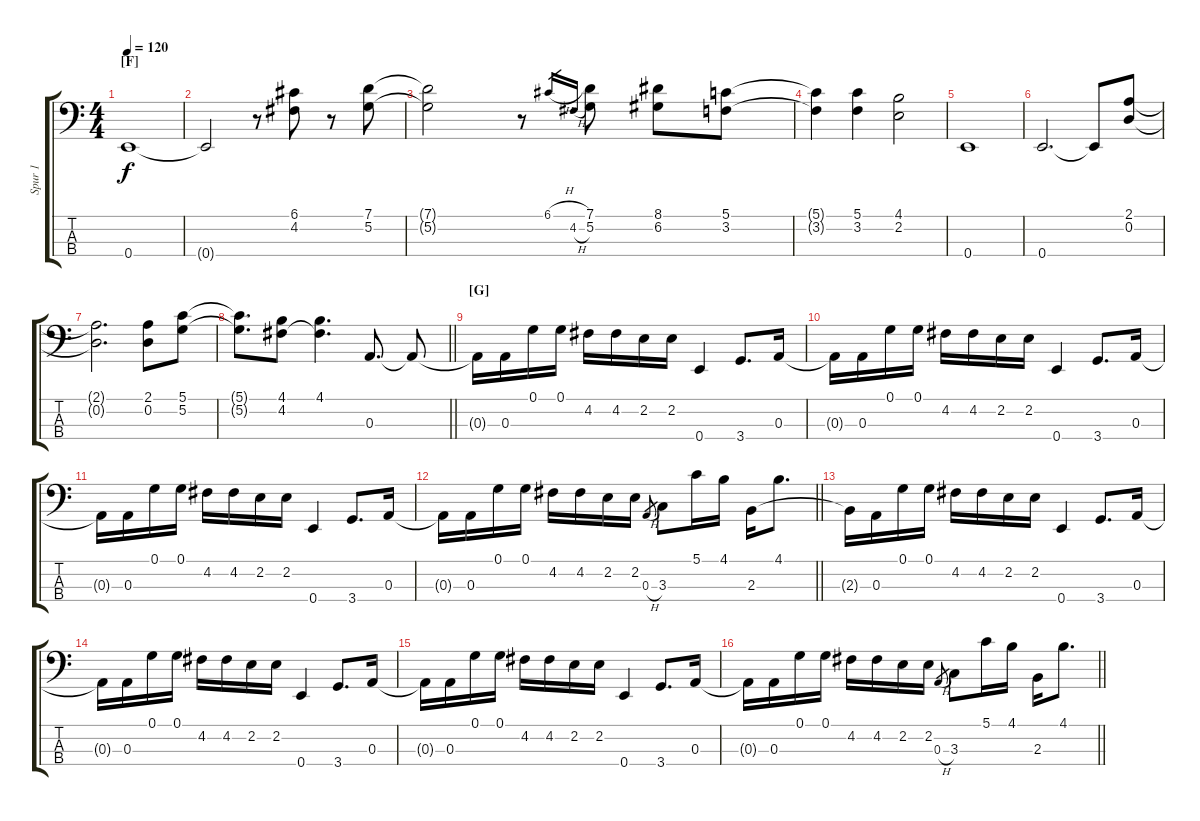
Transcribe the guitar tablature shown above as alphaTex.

\track ("Spur 1" "Spur 1") {instrument electricbassfinger}
\staff {score tabs}
\tuning (G2 D2 A1 E1) {hide}
\ts (4 4)
\section ("" "[F]")
\tempo 120
\clef f4
\ks c
0.4{t}.1{dy f} |
0.4{t}.2 r.8 (6.1 4.2).8 r.8 (7.1 5.2).8 |
(7.1{t} 5.2{t}).2 r.8 6.1{h}.16{gr} 4.2{h}.16{gr} (7.1 5.2).8 (8.1 6.2).8 (5.1 3.2).8 |
(5.1{t} 3.2{t}).4 (5.1 3.2).4 (4.1 2.2).2 |
0.4.1 |
0.4.2{d} 0.4{t}.8 (2.1 0.2).8 |
(2.1{t} 0.2{t}).2{d} (2.1 0.2).8 (5.1 5.2).8 |
\barLineRight lightlight
(5.1{t} 5.2{t}).8{d} (4.1 4.2).8 (4.1 4.2{t}).4{d} 0.3.8{d} 0.3{t}.8 |
\section ("" "[G]")
0.3{t}.16 0.3.16 0.1.16 0.1.16 4.2.16 4.2.16 2.2.16 2.2.16 0.4.4 3.4.8{d} 0.3.16 |
0.3{t}.16 0.3.16 0.1.16 0.1.16 4.2.16 4.2.16 2.2.16 2.2.16 0.4.4 3.4.8{d} 0.3.16 |
0.3{t}.16 0.3.16 0.1.16 0.1.16 4.2.16 4.2.16 2.2.16 2.2.16 0.4.4 3.4.8{d} 0.3.16 |
\barLineRight lightlight
0.3{t}.16 0.3.16 0.1.16 0.1.16 4.2.16 4.2.16 2.2.16 2.2.16 0.3{h}.8{gr} 3.3.8 5.1.16 4.1.16 2.3.16 4.1.8{d} |
2.3{t}.16 0.3.16 0.1.16 0.1.16 4.2.16 4.2.16 2.2.16 2.2.16 0.4.4 3.4.8{d} 0.3.16 |
0.3{t}.16 0.3.16 0.1.16 0.1.16 4.2.16 4.2.16 2.2.16 2.2.16 0.4.4 3.4.8{d} 0.3.16 |
0.3{t}.16 0.3.16 0.1.16 0.1.16 4.2.16 4.2.16 2.2.16 2.2.16 0.4.4 3.4.8{d} 0.3.16 |
\barLineRight lightlight
0.3{t}.16 0.3.16 0.1.16 0.1.16 4.2.16 4.2.16 2.2.16 2.2.16 0.3{h}.8{gr} 3.3.8 5.1.16 4.1.16 2.3.16 4.1.8{d}
